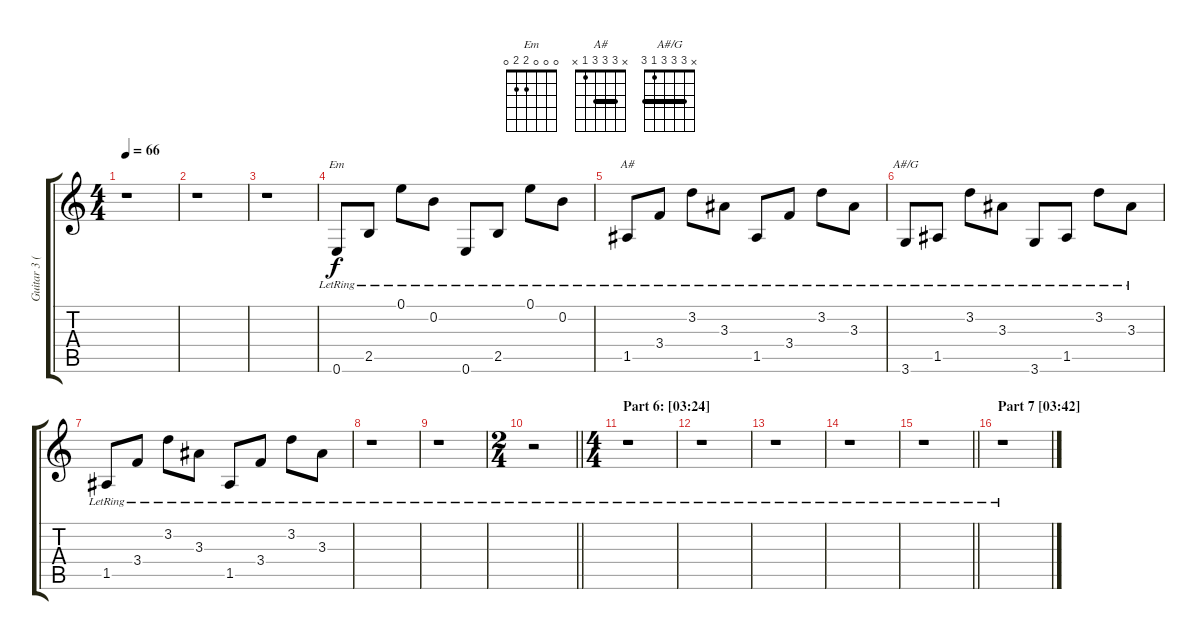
\track ("Guitar 3 (Clean/Sitar)" "Guitar 3 (") {instrument electricguitarclean}
\staff {score tabs}
\tuning (E4 B3 G3 D3 A2 E2) {hide}
\chord ("Em" 0 0 0 2 2 0)
\chord ("A#" x 3 3 3 1 x) {barre 3}
\chord ("A#/G" x 3 3 3 1 3) {barre 3}
\ts (4 4)
\tempo 66
\clef g2
\ks c
r.1{dy f} |
r.1 |
r.1 |
0.6{lr}.8{ch "Em"} 2.5{lr}.8 0.1{lr}.8 0.2{lr}.8 0.6{lr}.8 2.5{lr}.8 0.1{lr}.8 0.2{lr}.8 |
1.5{lr}.8{ch "A#"} 3.4{lr}.8 3.2{lr}.8 3.3{lr}.8 1.5{lr}.8 3.4{lr}.8 3.2{lr}.8 3.3{lr}.8 |
3.6{lr}.8{ch "A#/G"} 1.5{lr}.8 3.2{lr}.8 3.3{lr}.8 3.6{lr}.8 1.5{lr}.8 3.2{lr}.8 3.3{lr}.8 |
1.5{lr}.8 3.4{lr}.8 3.2{lr}.8 3.3{lr}.8 1.5{lr}.8 3.4{lr}.8 3.2{lr}.8 3.3{lr}.8 |
r.1 |
r.1 |
\ts (2 4)
\barLineRight lightlight
r.2 |
\ts (4 4)
\section ("" "Part 6: [03:24]")
r.1 |
r.1 |
r.1 |
r.1 |
\barLineRight lightlight
r.1 |
\section ("" "Part 7 [03:42]")
r.1
